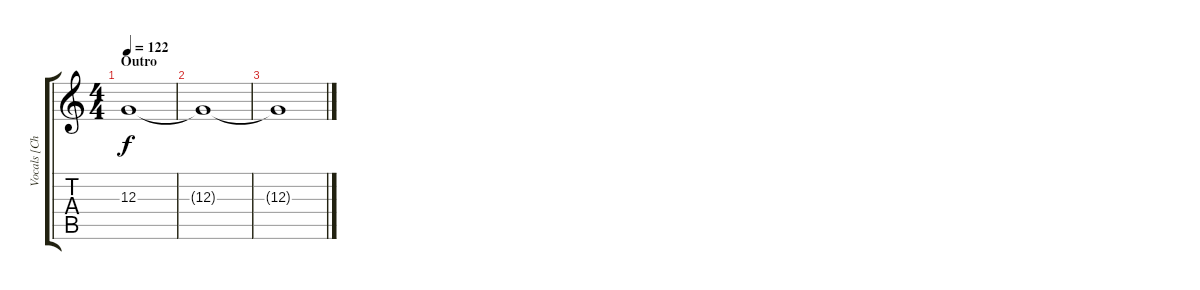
\track ("Vocals [Chester Bennington]" "Vocals [Ch") {solo instrument oboe}
\staff {score tabs}
\tuning (E4 B3 G3 D3 A2 E2) {hide}
\ts (4 4)
\section ("" "Outro")
\tempo 122
\clef g2
\ks c
12.3.1{dy f volume 0} |
12.3{t}.1 |
12.3{t}.1
